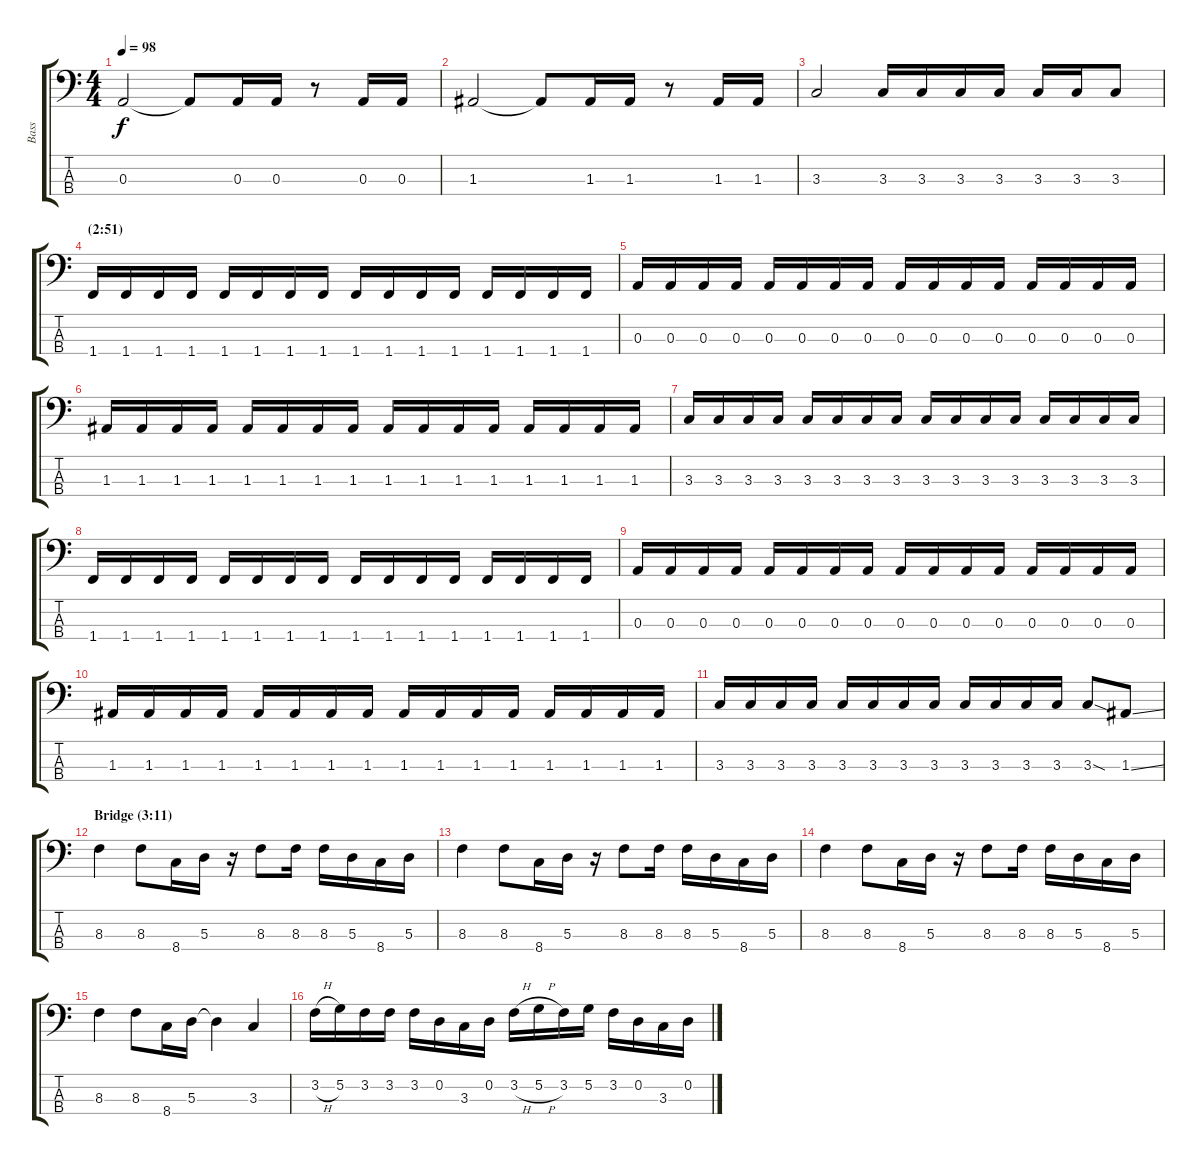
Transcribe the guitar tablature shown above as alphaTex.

\track ("Bass" "Bass") {instrument electricbassfinger}
\staff {score tabs}
\tuning (G2 D2 A1 E1) {hide}
\ts (4 4)
\tempo 98
\clef f4
\ks c
0.3.2{dy f} 0.3{t}.8 0.3.16 0.3.16 r.8 0.3.16 0.3.16 |
1.3.2 1.3{t}.8 1.3.16 1.3.16 r.8 1.3.16 1.3.16 |
3.3.2 3.3.16 3.3.16 3.3.16 3.3.16 3.3.16 3.3.16 3.3.8 |
\section ("" "(2:51)")
1.4.16 1.4.16 1.4.16 1.4.16 1.4.16 1.4.16 1.4.16 1.4.16 1.4.16 1.4.16 1.4.16 1.4.16 1.4.16 1.4.16 1.4.16 1.4.16 |
0.3.16 0.3.16 0.3.16 0.3.16 0.3.16 0.3.16 0.3.16 0.3.16 0.3.16 0.3.16 0.3.16 0.3.16 0.3.16 0.3.16 0.3.16 0.3.16 |
1.3.16 1.3.16 1.3.16 1.3.16 1.3.16 1.3.16 1.3.16 1.3.16 1.3.16 1.3.16 1.3.16 1.3.16 1.3.16 1.3.16 1.3.16 1.3.16 |
3.3.16 3.3.16 3.3.16 3.3.16 3.3.16 3.3.16 3.3.16 3.3.16 3.3.16 3.3.16 3.3.16 3.3.16 3.3.16 3.3.16 3.3.16 3.3.16 |
1.4.16 1.4.16 1.4.16 1.4.16 1.4.16 1.4.16 1.4.16 1.4.16 1.4.16 1.4.16 1.4.16 1.4.16 1.4.16 1.4.16 1.4.16 1.4.16 |
0.3.16 0.3.16 0.3.16 0.3.16 0.3.16 0.3.16 0.3.16 0.3.16 0.3.16 0.3.16 0.3.16 0.3.16 0.3.16 0.3.16 0.3.16 0.3.16 |
1.3.16 1.3.16 1.3.16 1.3.16 1.3.16 1.3.16 1.3.16 1.3.16 1.3.16 1.3.16 1.3.16 1.3.16 1.3.16 1.3.16 1.3.16 1.3.16 |
3.3.16 3.3.16 3.3.16 3.3.16 3.3.16 3.3.16 3.3.16 3.3.16 3.3.16 3.3.16 3.3.16 3.3.16 3.3{sod}.8 1.3{ss}.8 |
\section ("" "Bridge (3:11)")
8.3.4 8.3.8 8.4.16 5.3.16 r.16 8.3.8 8.3.16 8.3.16 5.3.16 8.4.16 5.3.16 |
8.3.4 8.3.8 8.4.16 5.3.16 r.16 8.3.8 8.3.16 8.3.16 5.3.16 8.4.16 5.3.16 |
8.3.4 8.3.8 8.4.16 5.3.16 r.16 8.3.8 8.3.16 8.3.16 5.3.16 8.4.16 5.3.16 |
8.3.4 8.3.8 8.4.16 5.3.16 5.3{t}.4 3.3.4 |
3.2{h}.16 5.2.16 3.2.16 3.2.16 3.2.16 0.2.16 3.3.16 0.2.16 3.2{h}.16 5.2{h}.16 3.2.16 5.2.16 3.2.16 0.2.16 3.3.16 0.2.16
